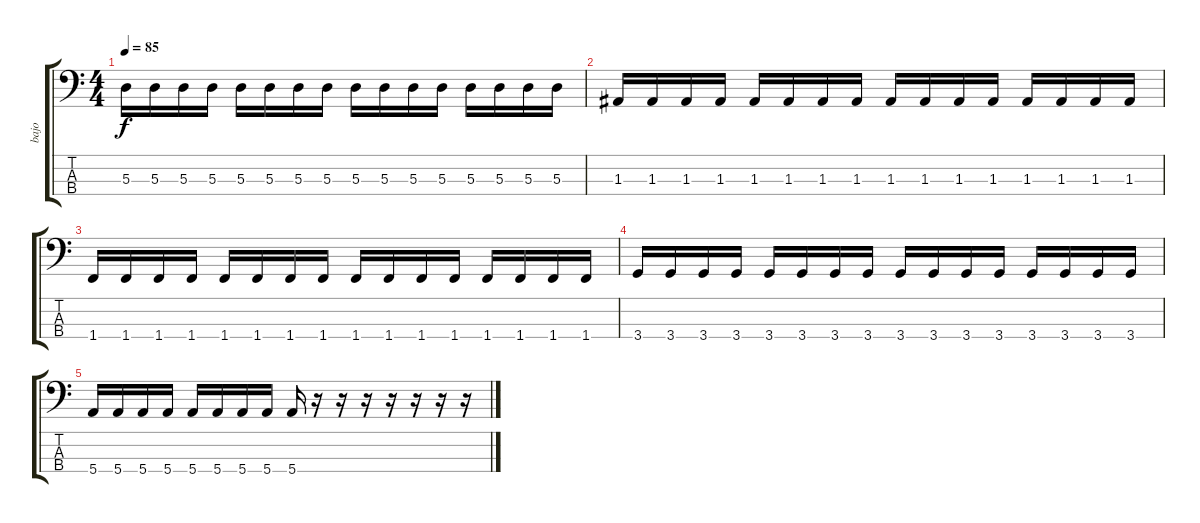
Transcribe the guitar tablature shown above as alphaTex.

\track ("bajo" "bajo") {instrument electricbassfinger}
\staff {score tabs}
\tuning (G2 D2 A1 E1) {hide}
\ts (4 4)
\tempo 85
\clef f4
\ks c
5.3.16{dy f} 5.3.16 5.3.16 5.3.16 5.3.16 5.3.16 5.3.16 5.3.16 5.3.16 5.3.16 5.3.16 5.3.16 5.3.16 5.3.16 5.3.16 5.3.16 |
1.3.16 1.3.16 1.3.16 1.3.16 1.3.16 1.3.16 1.3.16 1.3.16 1.3.16 1.3.16 1.3.16 1.3.16 1.3.16 1.3.16 1.3.16 1.3.16 |
1.4.16 1.4.16 1.4.16 1.4.16 1.4.16 1.4.16 1.4.16 1.4.16 1.4.16 1.4.16 1.4.16 1.4.16 1.4.16 1.4.16 1.4.16 1.4.16 |
3.4.16 3.4.16 3.4.16 3.4.16 3.4.16 3.4.16 3.4.16 3.4.16 3.4.16 3.4.16 3.4.16 3.4.16 3.4.16 3.4.16 3.4.16 3.4.16 |
5.4.16 5.4.16 5.4.16 5.4.16 5.4.16 5.4.16 5.4.16 5.4.16 5.4.16 r.16 r.16 r.16 r.16 r.16 r.16 r.16
